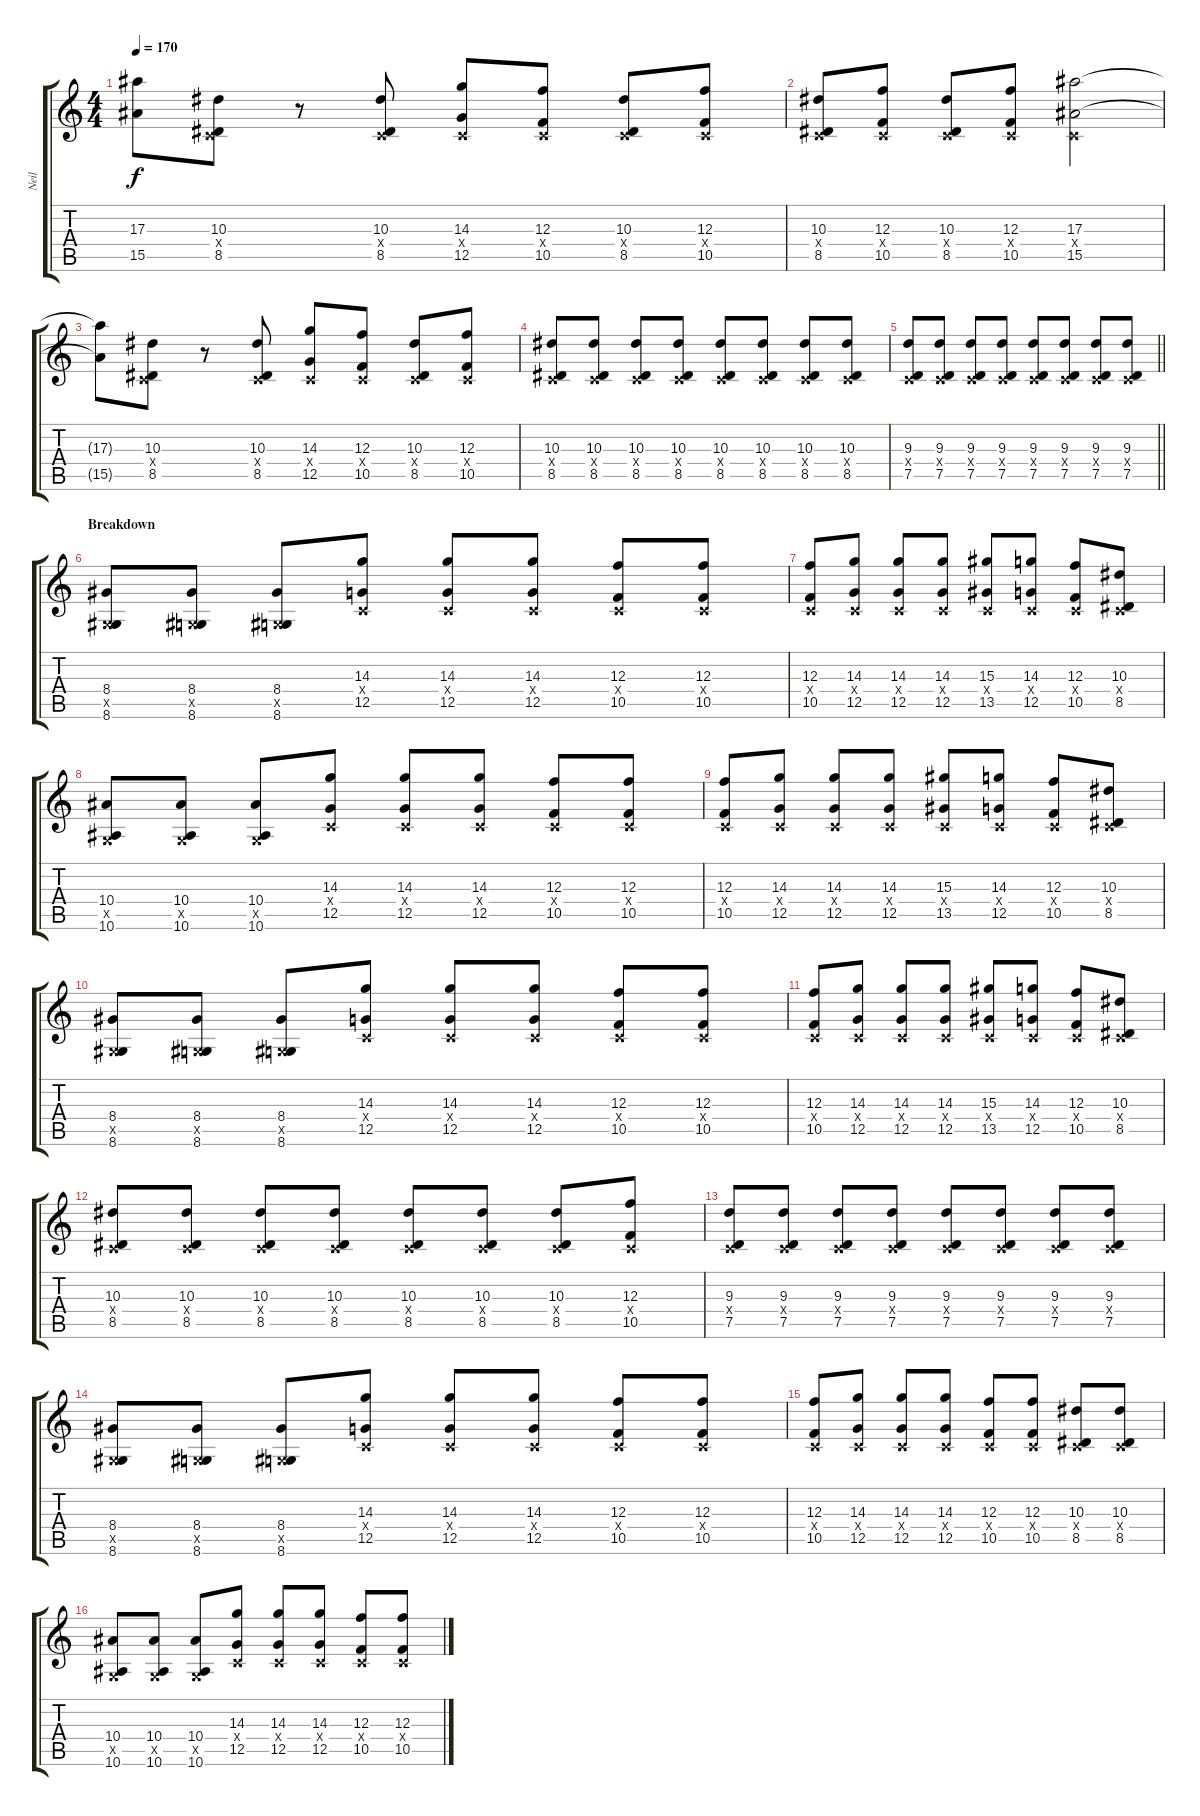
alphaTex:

\track ("Neil" "Neil") {instrument distortionguitar}
\staff {score tabs}
\tuning (D4 A3 F3 C3 G2 C2) {hide}
\ts (4 4)
\tempo 170
\clef g2
\ks c
(17.3{t} 15.5{t}).8{dy f} (10.3 0.4{x} 8.5).8 r.8 (10.3 0.4{x} 8.5).8 (14.3 0.4{x} 12.5).8 (12.3 0.4{x} 10.5).8 (10.3 0.4{x} 8.5).8 (12.3 0.4{x} 10.5).8 |
(10.3 0.4{x} 8.5).8 (12.3 0.4{x} 10.5).8 (10.3 0.4{x} 8.5).8 (12.3 0.4{x} 10.5).8 (17.3 0.4{x} 15.5).2 |
(17.3{t} 15.5{t}).8 (10.3 0.4{x} 8.5).8 r.8 (10.3 0.4{x} 8.5).8 (14.3 0.4{x} 12.5).8 (12.3 0.4{x} 10.5).8 (10.3 0.4{x} 8.5).8 (12.3 0.4{x} 10.5).8 |
(10.3 0.4{x} 8.5).8 (10.3 0.4{x} 8.5).8 (10.3 0.4{x} 8.5).8 (10.3 0.4{x} 8.5).8 (10.3 0.4{x} 8.5).8 (10.3 0.4{x} 8.5).8 (10.3 0.4{x} 8.5).8 (10.3 0.4{x} 8.5).8 |
\barLineRight lightlight
(9.3 0.4{x} 7.5).8 (9.3 0.4{x} 7.5).8 (9.3 0.4{x} 7.5).8 (9.3 0.4{x} 7.5).8 (9.3 0.4{x} 7.5).8 (9.3 0.4{x} 7.5).8 (9.3 0.4{x} 7.5).8 (9.3 0.4{x} 7.5).8 |
\section ("" "Breakdown")
(8.4 0.5{x} 8.6).8 (8.4 0.5{x} 8.6).8 (8.4 0.5{x} 8.6).8 (14.3 0.4{x} 12.5).8 (14.3 0.4{x} 12.5).8 (14.3 0.4{x} 12.5).8 (12.3 0.4{x} 10.5).8 (12.3 0.4{x} 10.5).8 |
(12.3 0.4{x} 10.5).8 (14.3 0.4{x} 12.5).8 (14.3 0.4{x} 12.5).8 (14.3 0.4{x} 12.5).8 (15.3 0.4{x} 13.5).8 (14.3 0.4{x} 12.5).8 (12.3 0.4{x} 10.5).8 (10.3 0.4{x} 8.5).8 |
(10.4 0.5{x} 10.6).8 (10.4 0.5{x} 10.6).8 (10.4 0.5{x} 10.6).8 (14.3 0.4{x} 12.5).8 (14.3 0.4{x} 12.5).8 (14.3 0.4{x} 12.5).8 (12.3 0.4{x} 10.5).8 (12.3 0.4{x} 10.5).8 |
(12.3 0.4{x} 10.5).8 (14.3 0.4{x} 12.5).8 (14.3 0.4{x} 12.5).8 (14.3 0.4{x} 12.5).8 (15.3 0.4{x} 13.5).8 (14.3 0.4{x} 12.5).8 (12.3 0.4{x} 10.5).8 (10.3 0.4{x} 8.5).8 |
(8.4 0.5{x} 8.6).8 (8.4 0.5{x} 8.6).8 (8.4 0.5{x} 8.6).8 (14.3 0.4{x} 12.5).8 (14.3 0.4{x} 12.5).8 (14.3 0.4{x} 12.5).8 (12.3 0.4{x} 10.5).8 (12.3 0.4{x} 10.5).8 |
(12.3 0.4{x} 10.5).8 (14.3 0.4{x} 12.5).8 (14.3 0.4{x} 12.5).8 (14.3 0.4{x} 12.5).8 (15.3 0.4{x} 13.5).8 (14.3 0.4{x} 12.5).8 (12.3 0.4{x} 10.5).8 (10.3 0.4{x} 8.5).8 |
(10.3 0.4{x} 8.5).8 (10.3 0.4{x} 8.5).8 (10.3 0.4{x} 8.5).8 (10.3 0.4{x} 8.5).8 (10.3 0.4{x} 8.5).8 (10.3 0.4{x} 8.5).8 (10.3 0.4{x} 8.5).8 (12.3 0.4{x} 10.5).8 |
(9.3 0.4{x} 7.5).8 (9.3 0.4{x} 7.5).8 (9.3 0.4{x} 7.5).8 (9.3 0.4{x} 7.5).8 (9.3 0.4{x} 7.5).8 (9.3 0.4{x} 7.5).8 (9.3 0.4{x} 7.5).8 (9.3 0.4{x} 7.5).8 |
(8.4 0.5{x} 8.6).8 (8.4 0.5{x} 8.6).8 (8.4 0.5{x} 8.6).8 (14.3 0.4{x} 12.5).8 (14.3 0.4{x} 12.5).8 (14.3 0.4{x} 12.5).8 (12.3 0.4{x} 10.5).8 (12.3 0.4{x} 10.5).8 |
(12.3 0.4{x} 10.5).8 (14.3 0.4{x} 12.5).8 (14.3 0.4{x} 12.5).8 (14.3 0.4{x} 12.5).8 (12.3 0.4{x} 10.5).8 (12.3 0.4{x} 10.5).8 (10.3 0.4{x} 8.5).8 (10.3 0.4{x} 8.5).8 |
(10.4 0.5{x} 10.6).8 (10.4 0.5{x} 10.6).8 (10.4 0.5{x} 10.6).8 (14.3 0.4{x} 12.5).8 (14.3 0.4{x} 12.5).8 (14.3 0.4{x} 12.5).8 (12.3 0.4{x} 10.5).8 (12.3 0.4{x} 10.5).8
